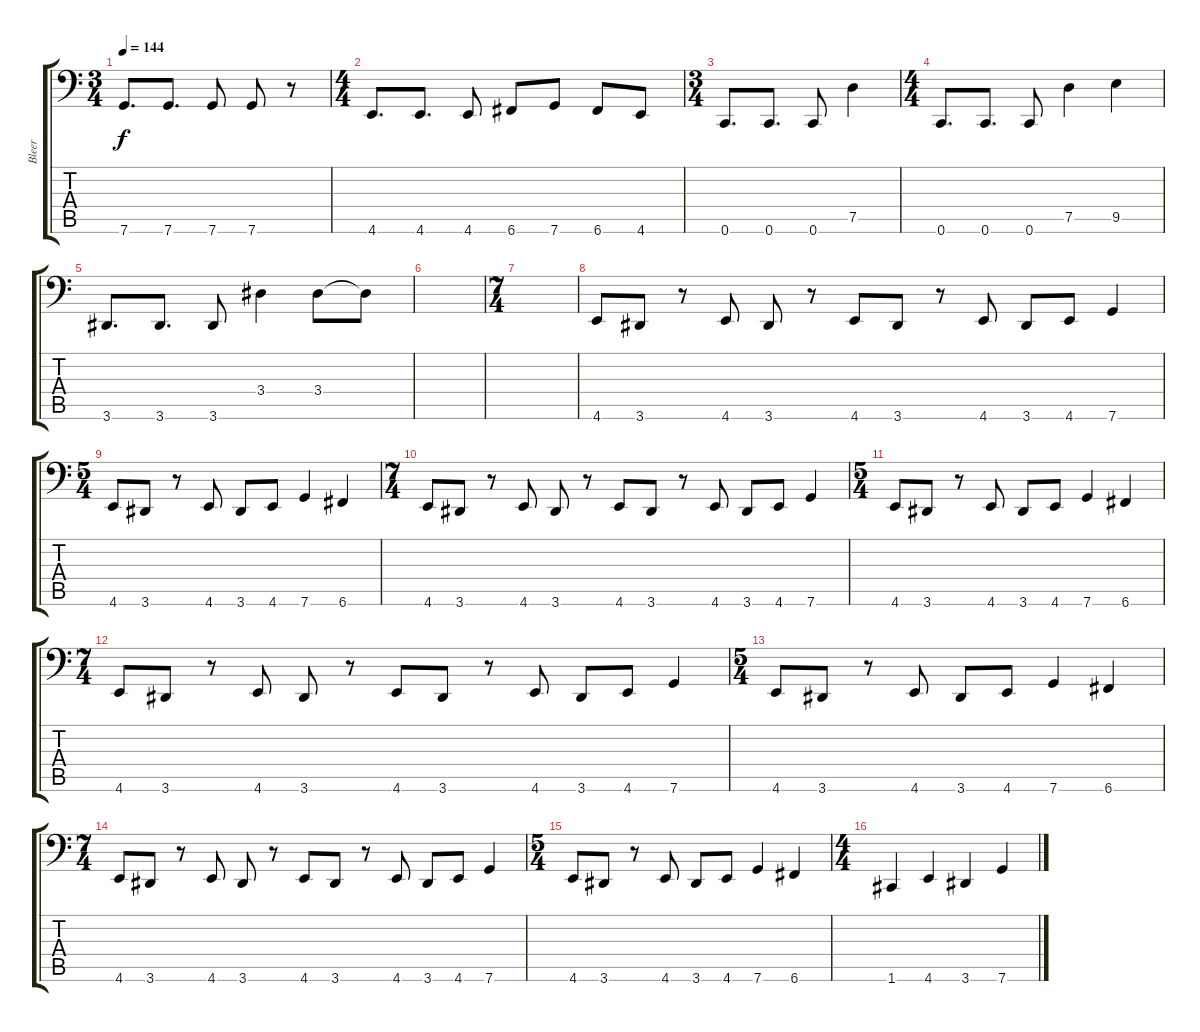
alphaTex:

\track ("Bleer" "Bleer") {instrument electricbasspick}
\staff {score tabs}
\tuning (D3 A2 F2 C2 G1 C1) {hide}
\ts (3 4)
\tempo 144
\clef f4
\ks c
7.6.8{d dy f} 7.6.8{d} 7.6.8 7.6.8 r.8 |
\ts (4 4)
4.6.8{d} 4.6.8{d} 4.6.8 6.6.8 7.6.8 6.6.8 4.6.8 |
\ts (3 4)
0.6.8{d} 0.6.8{d} 0.6.8 7.5.4 |
\ts (4 4)
0.6.8{d} 0.6.8{d} 0.6.8 7.5.4 9.5.4 |
3.6.8{d} 3.6.8{d} 3.6.8 3.4.4 3.4.8 3.4{t}.8 |
|
\ts (7 4)
|
4.6.8 3.6.8 r.8 4.6.8 3.6.8 r.8 4.6.8 3.6.8 r.8 4.6.8 3.6.8 4.6.8 7.6.4 |
\ts (5 4)
4.6.8 3.6.8 r.8 4.6.8 3.6.8 4.6.8 7.6.4 6.6.4 |
\ts (7 4)
4.6.8 3.6.8 r.8 4.6.8 3.6.8 r.8 4.6.8 3.6.8 r.8 4.6.8 3.6.8 4.6.8 7.6.4 |
\ts (5 4)
4.6.8 3.6.8 r.8 4.6.8 3.6.8 4.6.8 7.6.4 6.6.4 |
\ts (7 4)
4.6.8 3.6.8 r.8 4.6.8 3.6.8 r.8 4.6.8 3.6.8 r.8 4.6.8 3.6.8 4.6.8 7.6.4 |
\ts (5 4)
4.6.8 3.6.8 r.8 4.6.8 3.6.8 4.6.8 7.6.4 6.6.4 |
\ts (7 4)
4.6.8 3.6.8 r.8 4.6.8 3.6.8 r.8 4.6.8 3.6.8 r.8 4.6.8 3.6.8 4.6.8 7.6.4 |
\ts (5 4)
4.6.8 3.6.8 r.8 4.6.8 3.6.8 4.6.8 7.6.4 6.6.4 |
\ts (4 4)
1.6.4 4.6.4 3.6.4 7.6.4
